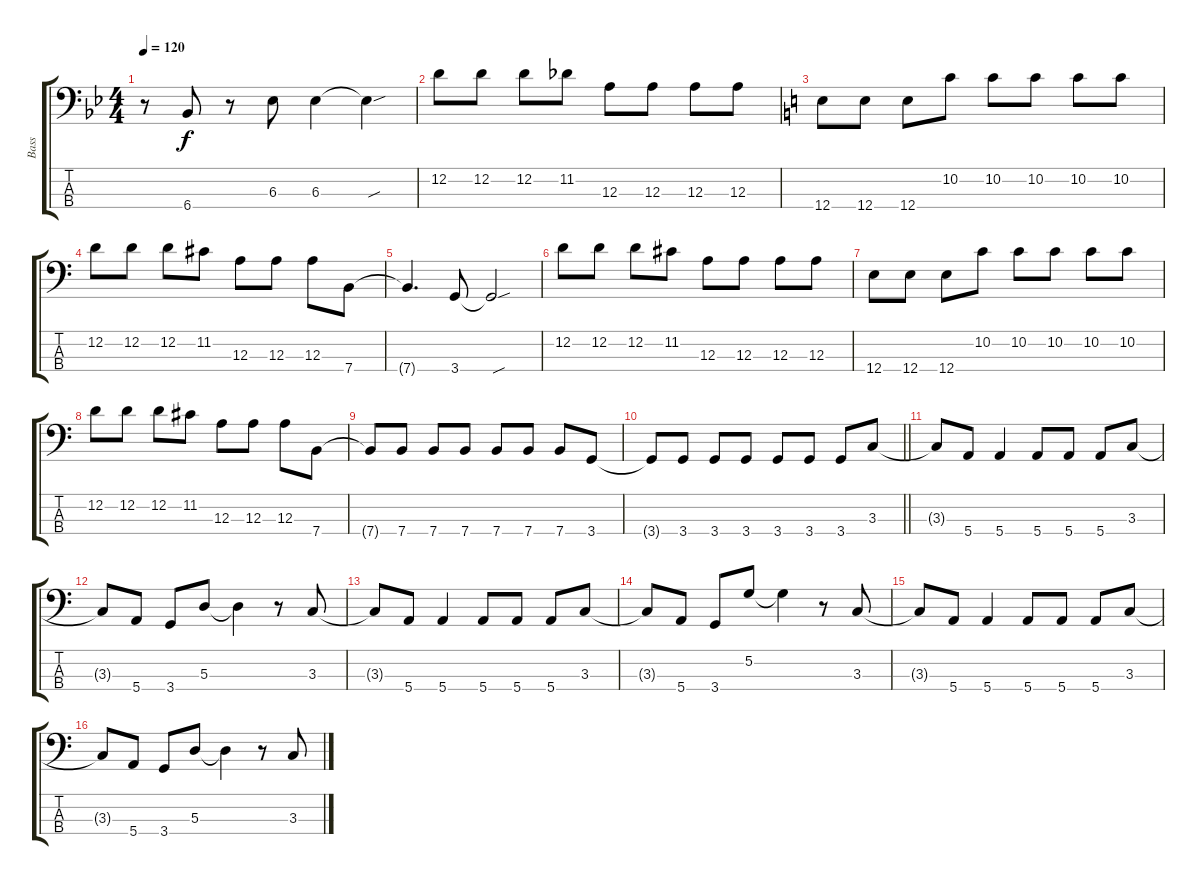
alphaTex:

\track ("Bass" "Bass") {instrument electricbassfinger}
\staff {score tabs}
\tuning (G2 D2 A1 E1) {hide}
\ts (4 4)
\tempo 120
\clef f4
\ks bb
r.8{dy f} 6.4.8 r.8 6.3.8 6.3.4 6.3{sou t}.4 |
12.2.8 12.2.8 12.2.8 11.2.8 12.3.8 12.3.8 12.3.8 12.3.8 |
\ks c
12.4.8 12.4.8 12.4.8 10.2.8 10.2.8 10.2.8 10.2.8 10.2.8 |
12.2.8 12.2.8 12.2.8 11.2.8 12.3.8 12.3.8 12.3.8 7.4.8 |
7.4{t}.4{d} 3.4.8 3.4{sou t}.2 |
12.2.8 12.2.8 12.2.8 11.2.8 12.3.8 12.3.8 12.3.8 12.3.8 |
12.4.8 12.4.8 12.4.8 10.2.8 10.2.8 10.2.8 10.2.8 10.2.8 |
12.2.8 12.2.8 12.2.8 11.2.8 12.3.8 12.3.8 12.3.8 7.4.8 |
7.4{t}.8 7.4.8 7.4.8 7.4.8 7.4.8 7.4.8 7.4.8 3.4.8 |
\barLineRight lightlight
3.4{t}.8 3.4.8 3.4.8 3.4.8 3.4.8 3.4.8 3.4.8 3.3.8 |
3.3{t}.8 5.4.8 5.4.4 5.4.8 5.4.8 5.4.8 3.3.8 |
3.3{t}.8 5.4.8 3.4.8 5.3.8 5.3{t}.4 r.8 3.3.8 |
3.3{t}.8 5.4.8 5.4.4 5.4.8 5.4.8 5.4.8 3.3.8 |
3.3{t}.8 5.4.8 3.4.8 5.2.8 5.2{t}.4 r.8 3.3.8 |
3.3{t}.8 5.4.8 5.4.4 5.4.8 5.4.8 5.4.8 3.3.8 |
3.3{t}.8 5.4.8 3.4.8 5.3.8 5.3{t}.4 r.8 3.3.8
